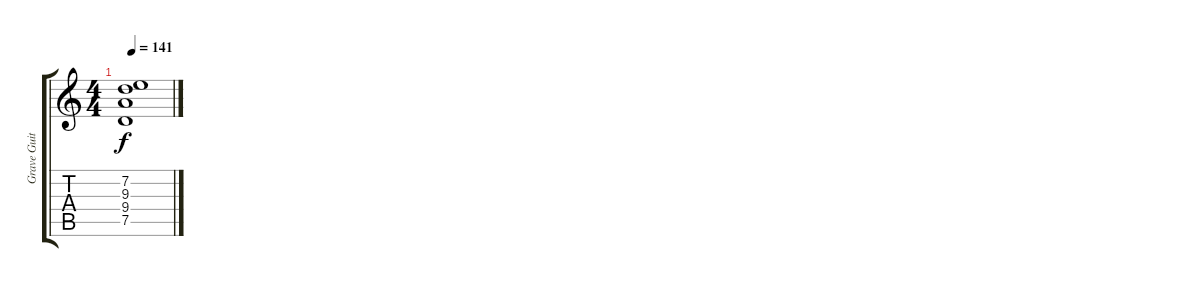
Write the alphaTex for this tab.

\track ("Grave Guitar (Pan Right)" "Grave Guit") {instrument distortionguitar}
\staff {score tabs}
\tuning (D4 A3 F3 C3 G2 D2) {hide}
\ts (4 4)
\tempo 141
\clef g2
\ks c
(7.2{t} 9.3{t} 9.4{t} 7.5{t}).1{dy f}
